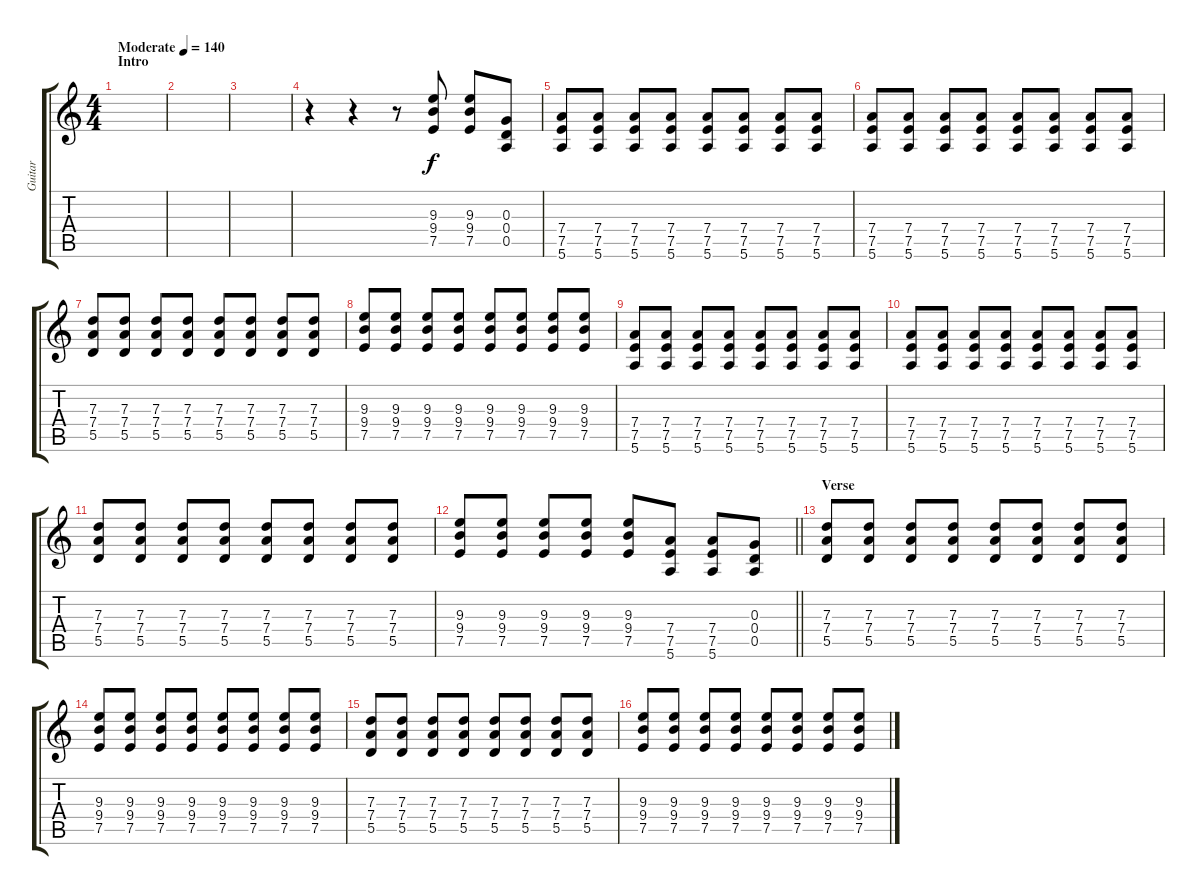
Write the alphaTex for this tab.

\track ("Guitar" "Guitar") {instrument distortionguitar}
\staff {score tabs}
\tuning (E4 B3 G3 D3 A2 E2) {hide}
\ts (4 4)
\section ("" "Intro")
\tempo (140 "Moderate")
\clef g2
\ks c
|
|
|
r.4 r.4 r.8 (9.3 9.4 7.5).8 (9.3 9.4 7.5).8 (0.3 0.4 0.5).8 |
(7.4 7.5 5.6).8 (7.4 7.5 5.6).8 (7.4 7.5 5.6).8 (7.4 7.5 5.6).8 (7.4 7.5 5.6).8 (7.4 7.5 5.6).8 (7.4 7.5 5.6).8 (7.4 7.5 5.6).8 |
(7.4 7.5 5.6).8 (7.4 7.5 5.6).8 (7.4 7.5 5.6).8 (7.4 7.5 5.6).8 (7.4 7.5 5.6).8 (7.4 7.5 5.6).8 (7.4 7.5 5.6).8 (7.4 7.5 5.6).8 |
(7.3 7.4 5.5).8 (7.3 7.4 5.5).8 (7.3 7.4 5.5).8 (7.3 7.4 5.5).8 (7.3 7.4 5.5).8 (7.3 7.4 5.5).8 (7.3 7.4 5.5).8 (7.3 7.4 5.5).8 |
(9.3 9.4 7.5).8 (9.3 9.4 7.5).8 (9.3 9.4 7.5).8 (9.3 9.4 7.5).8 (9.3 9.4 7.5).8 (9.3 9.4 7.5).8 (9.3 9.4 7.5).8 (9.3 9.4 7.5).8 |
(7.4 7.5 5.6).8 (7.4 7.5 5.6).8 (7.4 7.5 5.6).8 (7.4 7.5 5.6).8 (7.4 7.5 5.6).8 (7.4 7.5 5.6).8 (7.4 7.5 5.6).8 (7.4 7.5 5.6).8 |
(7.4 7.5 5.6).8 (7.4 7.5 5.6).8 (7.4 7.5 5.6).8 (7.4 7.5 5.6).8 (7.4 7.5 5.6).8 (7.4 7.5 5.6).8 (7.4 7.5 5.6).8 (7.4 7.5 5.6).8 |
(7.3 7.4 5.5).8 (7.3 7.4 5.5).8 (7.3 7.4 5.5).8 (7.3 7.4 5.5).8 (7.3 7.4 5.5).8 (7.3 7.4 5.5).8 (7.3 7.4 5.5).8 (7.3 7.4 5.5).8 |
\barLineRight lightlight
(9.3 9.4 7.5).8 (9.3 9.4 7.5).8 (9.3 9.4 7.5).8 (9.3 9.4 7.5).8 (9.3 9.4 7.5).8 (7.4 7.5 5.6).8 (7.4 7.5 5.6).8 (0.3 0.4 0.5).8 |
\section ("" "Verse")
(7.3 7.4 5.5).8{volume 9} (7.3 7.4 5.5).8 (7.3 7.4 5.5).8 (7.3 7.4 5.5).8 (7.3 7.4 5.5).8 (7.3 7.4 5.5).8 (7.3 7.4 5.5).8 (7.3 7.4 5.5).8 |
(9.3 9.4 7.5).8 (9.3 9.4 7.5).8 (9.3 9.4 7.5).8 (9.3 9.4 7.5).8 (9.3 9.4 7.5).8 (9.3 9.4 7.5).8 (9.3 9.4 7.5).8 (9.3 9.4 7.5).8 |
(7.3 7.4 5.5).8 (7.3 7.4 5.5).8 (7.3 7.4 5.5).8 (7.3 7.4 5.5).8 (7.3 7.4 5.5).8 (7.3 7.4 5.5).8 (7.3 7.4 5.5).8 (7.3 7.4 5.5).8 |
(9.3 9.4 7.5).8 (9.3 9.4 7.5).8 (9.3 9.4 7.5).8 (9.3 9.4 7.5).8 (9.3 9.4 7.5).8 (9.3 9.4 7.5).8 (9.3 9.4 7.5).8 (9.3 9.4 7.5).8
